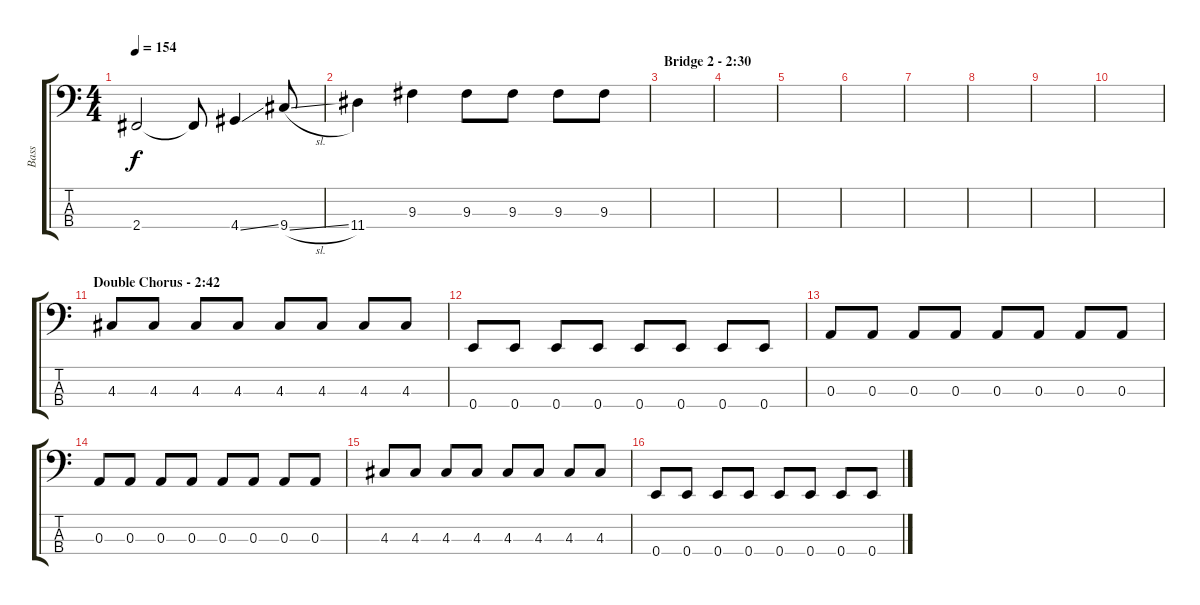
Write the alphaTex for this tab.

\track ("Bass" "Bass") {instrument electricbassfinger}
\staff {score tabs}
\tuning (G2 D2 A1 E1) {hide}
\ts (4 4)
\tempo 154
\clef f4
\ks c
2.4{t}.2{dy f} 2.4{t}.8 4.4{ss}.4 9.4{sl}.8 |
11.4.4 9.3.4 9.3.8 9.3.8 9.3.8 9.3.8 |
\section ("" "Bridge 2 - 2:30")
|
|
|
|
|
|
|
|
\section ("" "Double Chorus - 2:42")
4.3.8 4.3.8 4.3.8 4.3.8 4.3.8 4.3.8 4.3.8 4.3.8 |
0.4.8 0.4.8 0.4.8 0.4.8 0.4.8 0.4.8 0.4.8 0.4.8 |
0.3.8 0.3.8 0.3.8 0.3.8 0.3.8 0.3.8 0.3.8 0.3.8 |
0.3.8 0.3.8 0.3.8 0.3.8 0.3.8 0.3.8 0.3.8 0.3.8 |
4.3.8 4.3.8 4.3.8 4.3.8 4.3.8 4.3.8 4.3.8 4.3.8 |
0.4.8 0.4.8 0.4.8 0.4.8 0.4.8 0.4.8 0.4.8 0.4.8
